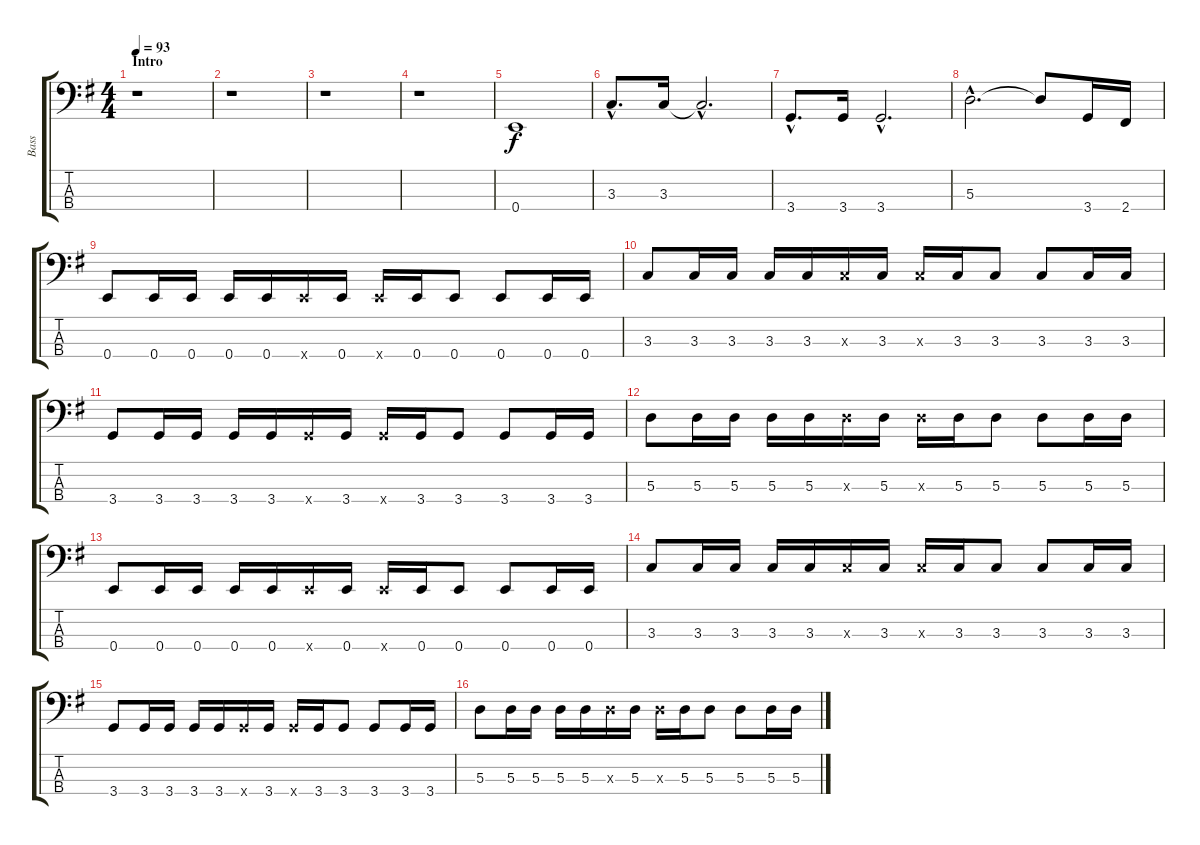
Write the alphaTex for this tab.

\track ("Bass" "Bass") {instrument electricbasspick}
\staff {score tabs}
\tuning (G2 D2 A1 E1) {hide}
\ts (4 4)
\section ("" "Intro")
\tempo 93
\clef f4
\ks eminor
r.1{dy f instrument electricbasspick} |
r.1 |
r.1 |
r.1 |
0.4.1 |
3.3{hac}.8{d} 3.3.16 3.3{hac t}.2{d} |
3.4{hac}.8{d} 3.4.16 3.4{hac}.2{d} |
5.3{hac}.2{d} 5.3{t}.8 3.4.16 2.4.16 |
0.4.8 0.4.16 0.4.16 0.4.16 0.4.16 0.4{x}.16 0.4.16 0.4{x}.16 0.4.16 0.4.8 0.4.8 0.4.16 0.4.16 |
3.3.8 3.3.16 3.3.16 3.3.16 3.3.16 3.3{x}.16 3.3.16 3.3{x}.16 3.3.16 3.3.8 3.3.8 3.3.16 3.3.16 |
3.4.8 3.4.16 3.4.16 3.4.16 3.4.16 3.4{x}.16 3.4.16 3.4{x}.16 3.4.16 3.4.8 3.4.8 3.4.16 3.4.16 |
5.3.8 5.3.16 5.3.16 5.3.16 5.3.16 5.3{x}.16 5.3.16 5.3{x}.16 5.3.16 5.3.8 5.3.8 5.3.16 5.3.16 |
0.4.8 0.4.16 0.4.16 0.4.16 0.4.16 0.4{x}.16 0.4.16 0.4{x}.16 0.4.16 0.4.8 0.4.8 0.4.16 0.4.16 |
3.3.8 3.3.16 3.3.16 3.3.16 3.3.16 3.3{x}.16 3.3.16 3.3{x}.16 3.3.16 3.3.8 3.3.8 3.3.16 3.3.16 |
3.4.8 3.4.16 3.4.16 3.4.16 3.4.16 3.4{x}.16 3.4.16 3.4{x}.16 3.4.16 3.4.8 3.4.8 3.4.16 3.4.16 |
5.3.8 5.3.16 5.3.16 5.3.16 5.3.16 5.3{x}.16 5.3.16 5.3{x}.16 5.3.16 5.3.8 5.3.8 5.3.16 5.3.16
